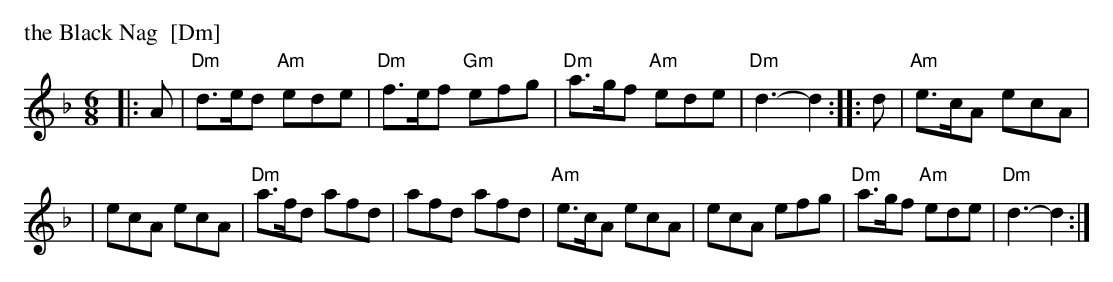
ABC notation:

X:1
P: the Black Nag  [Dm]
M: 6/8
L: 1/8
K: Dm
|: A \
| "Dm"d>ed "Am"ede | "Dm"f>ef "Gm"efg | "Dm"a>gf "Am"ede | "Dm"d3- d2 :: d | "Am"e>cA ecA |
| ecA ecA | "Dm"a>fd afd | afd afd | "Am"e>cA ecA | ecA efg | "Dm"a>gf "Am"ede | "Dm"d3- d2 :|
